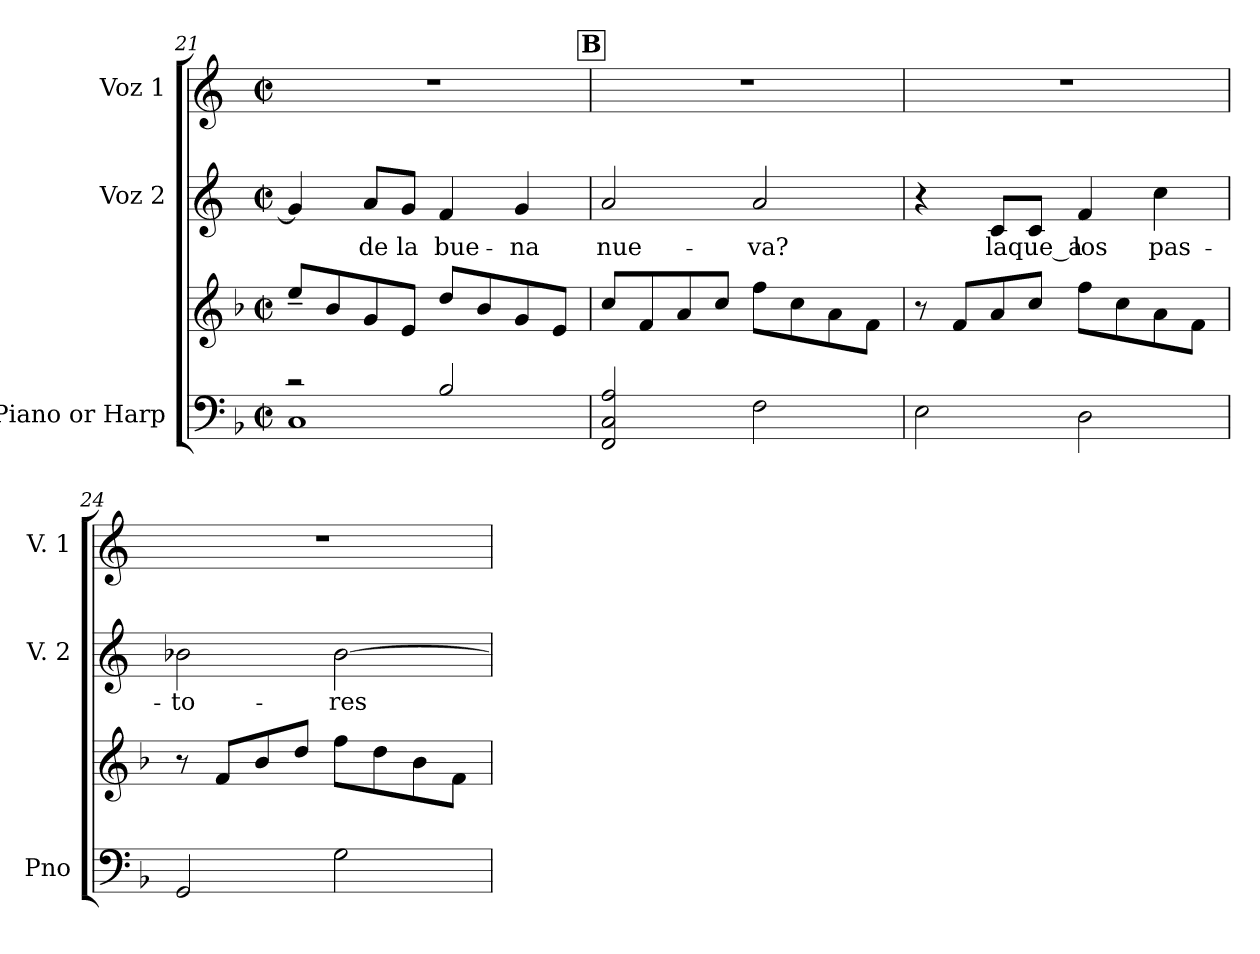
**kern	**kern	**kern	**text	**kern
*part3	*part3	*part2	*part2	*part1
*staff4	*staff3	*staff2	*staff2	*staff1
*I"Piano or Harp	*	*I"Voz 2	*	*I"Voz 1
*I'Pno	*	*I'V. 2	*	*I'V. 1
*clefF4	*clefG2	*clefG2	*	*clefG2
*k[b-]	*k[b-]	*k[]	*	*k[]
*M2/2	*M2/2	*M2/2	*	*M2/2
*met(c|)	*met(c|)	*met(c|)	*	*met(c|)
=21	=21	=21	=21	=21
*^	*	*	*	*
2r	1C	8ee~/L	4g/]	.	1r
.	.	8b-/	.	.	.
.	.	8g/	8a/L	de	.
.	.	8e/J	8g/J	la	.
2B-/	.	8dd/L	4f/	bue-	.
.	.	8b-/	.	.	.
.	.	8g/	4g/	-na	.
.	.	8e/J	.	.	.
*v	*v	*	*	*	*
!!LO:REH:place=s1:a:B:fs=19.1405:t=B
=22	=22	=22	=22	=22
2FF/ 2C/ 2A/	8cc/L	2a/	nue-	1r
.	8f/	.	.	.
.	8a/	.	.	.
.	8cc/J	.	.	.
2F\	8ff\L	2a/	-va?	.
.	8cc\	.	.	.
.	8a\	.	.	.
.	8f\J	.	.	.
=23	=23	=23	=23	=23
2E\	8r	4r	.	1r
.	8f/L	.	.	.
.	8a/	8c/L	la	.
.	8cc/J	8c/J	que_a	.
2D\	8ff\L	4f/	los	.
.	8cc\	.	.	.
.	8a\	4cc\	pas-	.
.	8f\J	.	.	.
=24	=24	=24	=24	=24
2GG/	8r	2b-X\	-to-	1r
.	8f/L	.	.	.
.	8b-/	.	.	.
.	8dd/J	.	.	.
2G\	8ff\L	[2b-\	-res	.
.	8dd\	.	.	.
.	8b-\	.	.	.
.	8f\J	.	.	.
=	=	=	=	=
*-	*-	*-	*-	*-
